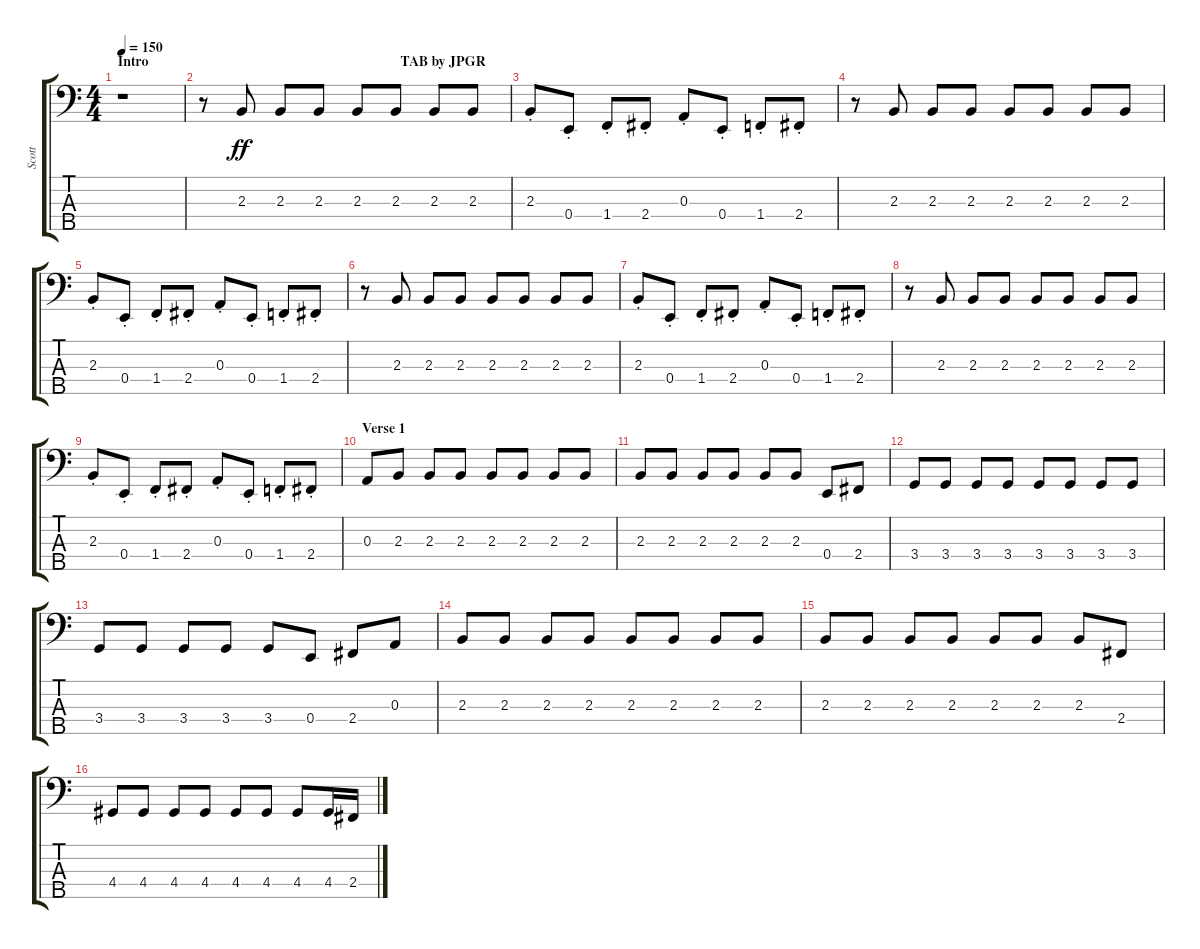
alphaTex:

\track ("Scott" "Scott") {instrument electricbasspick}
\staff {score tabs}
\tuning (G2 D2 A1 E1 B0) {hide}
\ts (4 4)
\section ("" "Intro                                                                        TAB by JPGR")
\tempo 150
\clef f4
\ks c
r.1{dy ff instrument electricbasspick} |
r.8 2.3.8 2.3.8 2.3.8 2.3.8 2.3.8 2.3.8 2.3.8 |
2.3{st}.8 0.4{st}.8 1.4{st}.8 2.4{st}.8 0.3{st}.8 0.4{st}.8 1.4{st}.8 2.4{st}.8 |
r.8 2.3.8 2.3.8 2.3.8 2.3.8 2.3.8 2.3.8 2.3.8 |
2.3{st}.8 0.4{st}.8 1.4{st}.8 2.4{st}.8 0.3{st}.8 0.4{st}.8 1.4{st}.8 2.4{st}.8 |
r.8 2.3.8 2.3.8 2.3.8 2.3.8 2.3.8 2.3.8 2.3.8 |
2.3{st}.8 0.4{st}.8 1.4{st}.8 2.4{st}.8 0.3{st}.8 0.4{st}.8 1.4{st}.8 2.4{st}.8 |
r.8 2.3.8 2.3.8 2.3.8 2.3.8 2.3.8 2.3.8 2.3.8 |
2.3{st}.8 0.4{st}.8 1.4{st}.8 2.4{st}.8 0.3{st}.8 0.4{st}.8 1.4{st}.8 2.4{st}.8 |
\section ("" "Verse 1")
0.3.8 2.3.8 2.3.8 2.3.8 2.3.8 2.3.8 2.3.8 2.3.8 |
2.3.8 2.3.8 2.3.8 2.3.8 2.3.8 2.3.8 0.4.8 2.4.8 |
3.4.8 3.4.8 3.4.8 3.4.8 3.4.8 3.4.8 3.4.8 3.4.8 |
3.4.8 3.4.8 3.4.8 3.4.8 3.4.8 0.4.8 2.4.8 0.3.8 |
2.3.8 2.3.8 2.3.8 2.3.8 2.3.8 2.3.8 2.3.8 2.3.8 |
2.3.8 2.3.8 2.3.8 2.3.8 2.3.8 2.3.8 2.3.8 2.4.8 |
4.4.8 4.4.8 4.4.8 4.4.8 4.4.8 4.4.8 4.4.8 4.4.16 2.4.16
